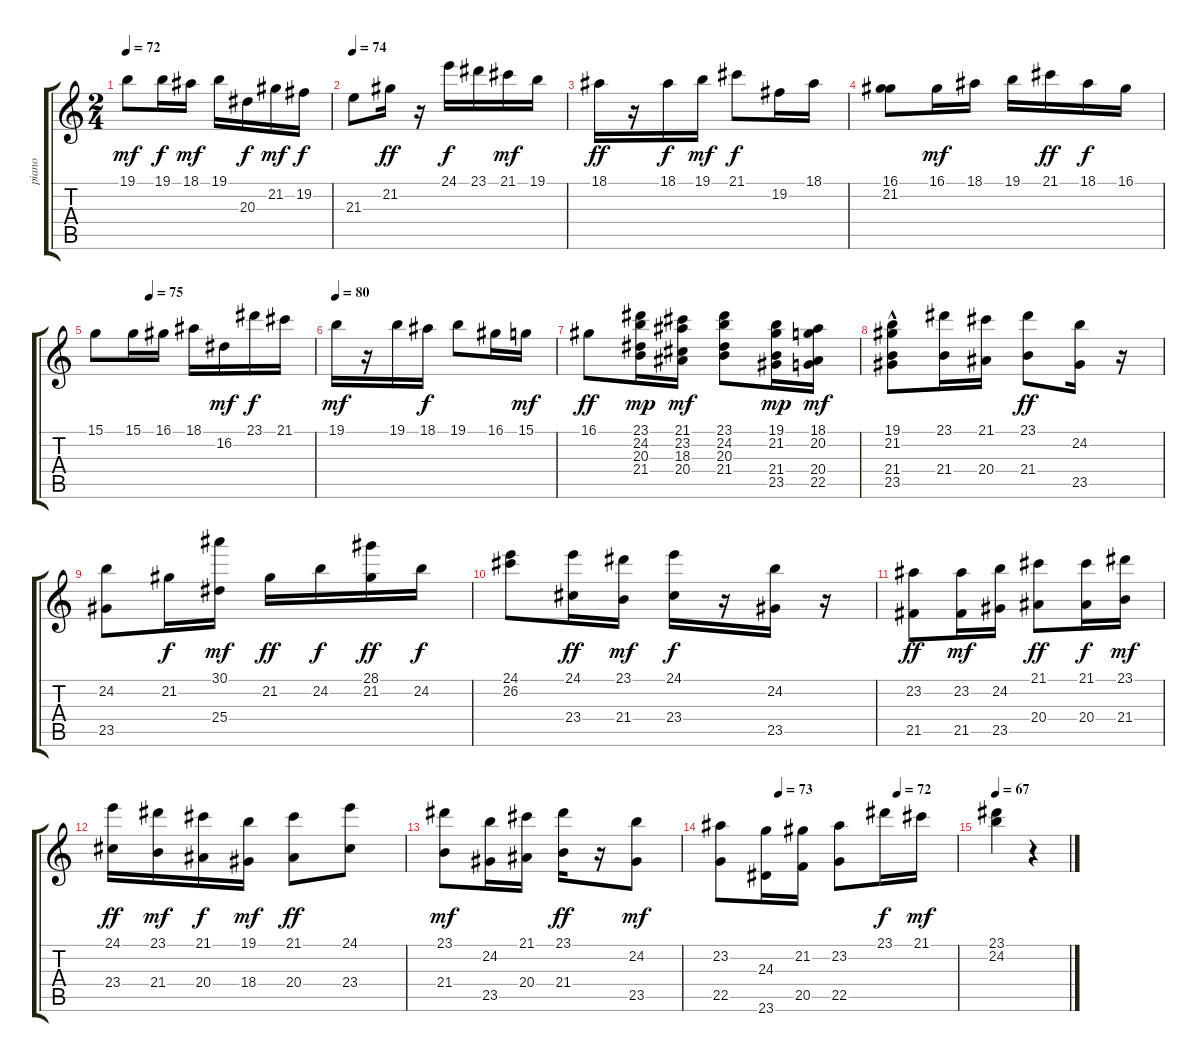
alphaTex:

\track ("piano" "piano") {instrument acousticgrandpiano}
\staff {score tabs}
\tuning (E4 B3 G3 D3 A2 E2) {hide}
\ts (2 4)
\tempo 72
\clef g2
\ks c
19.1.8{dy mf} 19.1.16{dy f} 18.1.16{dy mf} 19.1.16 20.3.16{dy f} 21.2.16{dy mf} 19.2.16{dy f} |
\tempo 74
21.3.8 21.2.16{dy ff} r.16 24.1.16{dy f} 23.1.16 21.1.16{dy mf} 19.1.16 |
18.1.16{dy ff} r.16 18.1.16{dy f} 19.1.16{dy mf} 21.1.8{dy f} 19.2.16 18.1.16 |
(16.1 21.2).8 16.1.16{dy mf} 18.1.16 19.1.16 21.1.16{dy ff} 18.1.16{dy f} 16.1.16 |
\tempo (75 0.25)
15.1.8 15.1.16 16.1.16 18.1.16 16.2.16{dy mf} 23.1.16{dy f} 21.1.16 |
\tempo 80
19.1.16{dy mf} r.16 19.1.16 18.1.16{dy f} 19.1.8 16.1.16 15.1.16{dy mf} |
16.1.8{dy ff} (23.1 24.2 20.3 21.4).16{dy mp} (21.1 23.2 18.3 20.4).16{dy mf} (23.1 24.2 20.3 21.4).8 (19.1 21.2 21.4 23.5).16{dy mp} (18.1 20.2 20.4 22.5).16{dy mf} |
(19.1 21.2 21.4 23.5{hac}).8 (23.1 21.4).16 (21.1 20.4).16 (23.1 21.4).8{dy ff} (24.2 23.5).16 r.16 |
(24.2 23.5).8 21.2.16{dy f} (30.1 25.4).16{dy mf} 21.2.16{dy ff} 24.2.16{dy f} (28.1 21.2).16{dy ff} 24.2.16{dy f} |
(24.1 26.2).8 (24.1 23.4).16{dy ff} (23.1 21.4).16{dy mf} (24.1 23.4).16{dy f} r.16 (24.2 23.5).16 r.16 |
(23.2 21.5).8{dy ff} (23.2 21.5).16{dy mf} (24.2 23.5).16 (21.1 20.4).8{dy ff} (21.1 20.4).16{dy f} (23.1 21.4).16{dy mf} |
(24.1 23.4).16{dy ff} (23.1 21.4).16{dy mf} (21.1 20.4).16{dy f} (19.1 18.4).16{dy mf} (21.1 20.4).8{dy ff} (24.1 23.4).8 |
(23.1 21.4).8{dy mf} (24.2 23.5).16 (21.1 20.4).16 (23.1 21.4).16{dy ff} r.16 (24.2 23.5).8{dy mf} |
\tempo (73 0.25)
\tempo (72 0.75)
(23.2 22.5).8 (24.3 23.6).16 (21.2 20.5).16 (23.2 22.5).8 23.1.16{dy f} 21.1.16{dy mf} |
\tempo 67
(23.1 24.2).4 r.4
